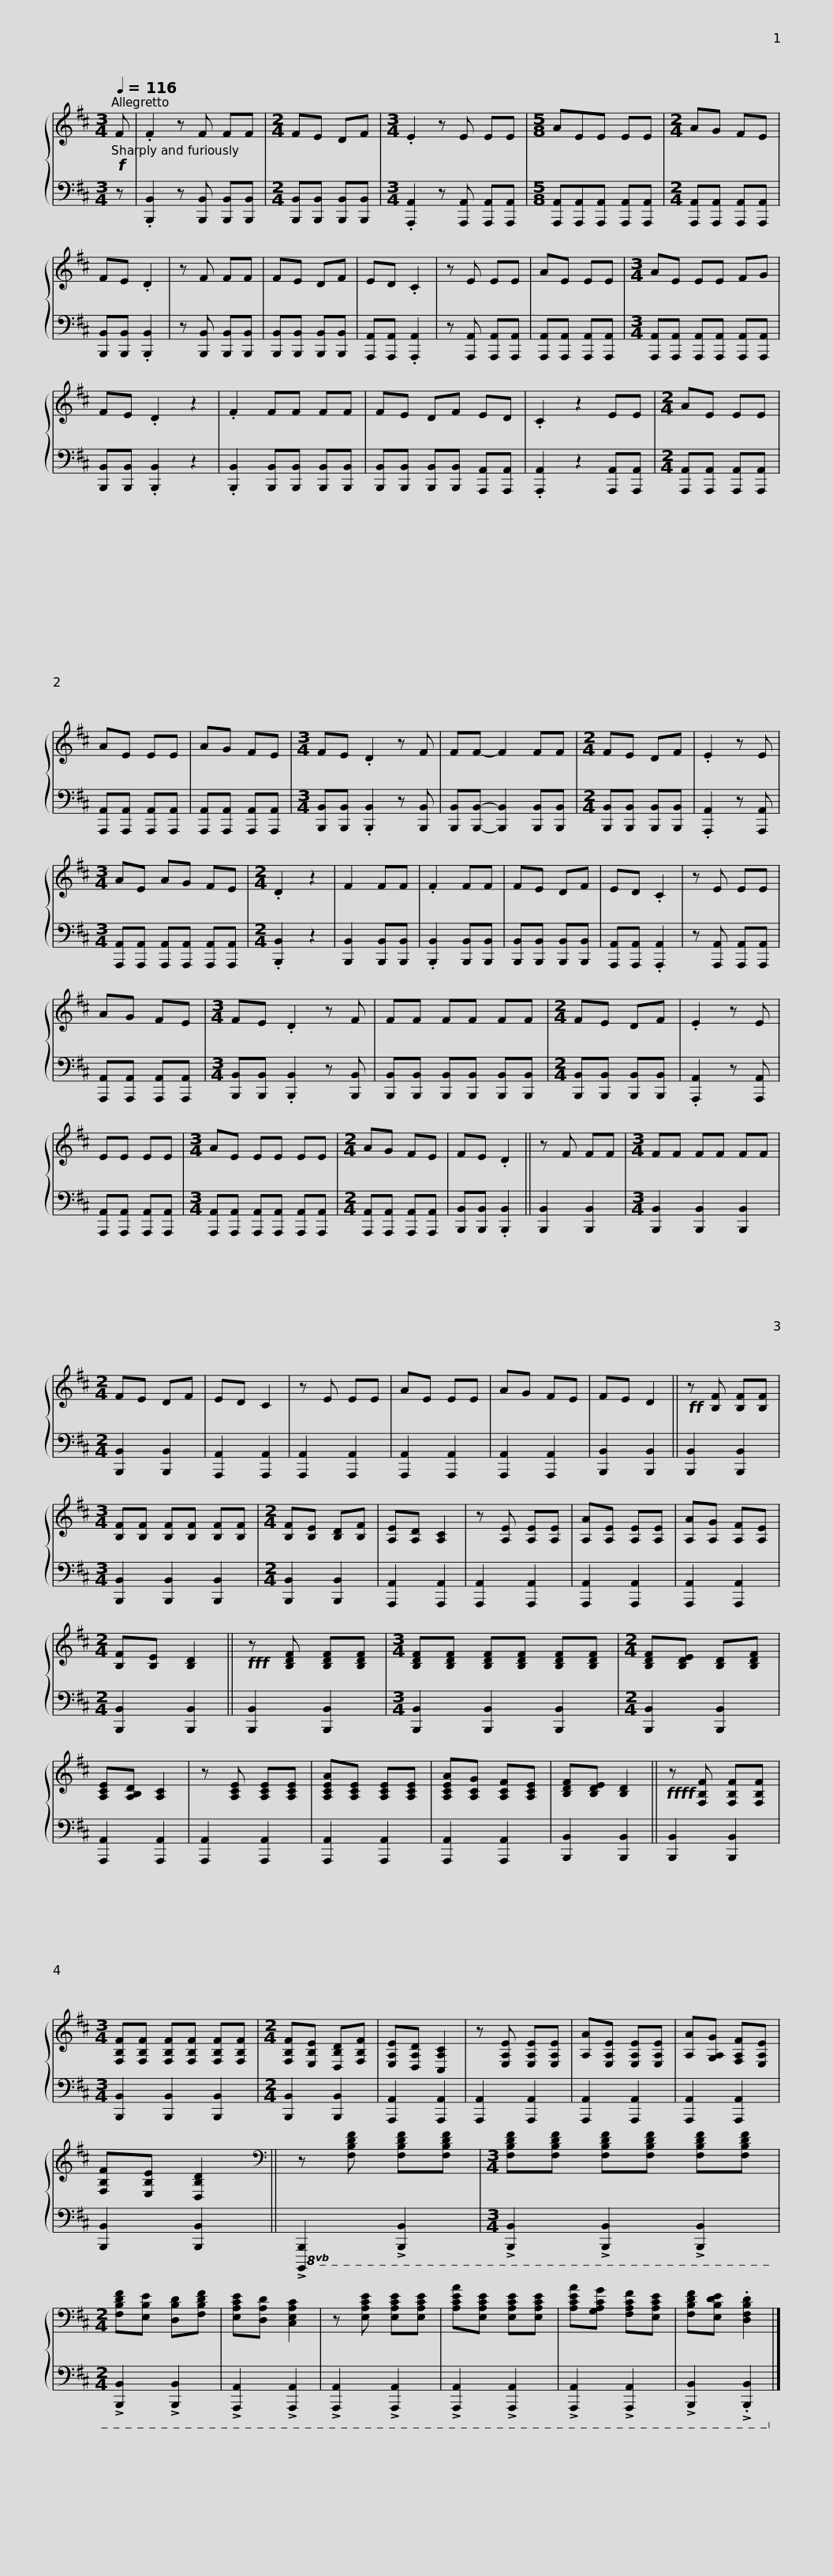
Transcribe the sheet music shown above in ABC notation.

X:1
%%score { 1 | 2 }
L:1/8
Q:1/4=116
M:3/4
I:linebreak $
K:D
V:1 treble
V:2 bass
V:1
!f! F | .F2 z F FF |[M:2/4] FE DF |[M:3/4] .E2 z E EE |[M:5/8] AEE EE | %5
[M:2/4] AG FE | FE .D2 |$ z F FF | FE DF | ED .C2 | %10
 z E EE | AE EE |[M:3/4] AE EE FG | FE .D2 z2 |$ .F2 FF FF | %15
 FE DF ED | .C2 z2 EE |[M:2/4] AE EE | AE EE | AG FE |$ %20
[M:3/4] FE .D2 z F | FF- F2 FF |[M:2/4] FE DF | .E2 z E |[M:3/4] AE AG FE | %25
[M:2/4] .D2 z2 | F2 FF |$ .F2 FF | FE DF | ED .C2 | %30
 z E EE | AG FE |[M:3/4] FE .D2 z F | FF FF FF |$[M:2/4] FE DF | %35
 .E2 z E | EE EE |[M:3/4] AE EE EE |[M:2/4] AG FE | FE .D2 || %40
 z F FF |$[M:3/4] FF FF FF |[M:2/4] FE DF | ED C2 | z E EE | %45
 AE EE | AG FE | FE D2 ||!ff! z [B,F] [B,F][B,F] |$[M:3/4] [B,F][B,F] [B,F][B,F] [B,F][B,F] | %50
[M:2/4] [B,F][B,E] [B,D][B,F] | [A,E][A,D] [A,C]2 | z [A,E] [A,E][A,E] | [A,A][A,E] [A,E][A,E] | [A,A][A,G] [A,F][A,E] | %55
[M:2/4] [B,F][B,E] [B,D]2 ||$!fff! z [B,DF] [B,DF][B,DF] |[M:3/4] [B,DF][B,DF] [B,DF][B,DF] [B,DF][B,DF] |[M:2/4] [B,DF][B,DE] [B,D][B,DF] | [A,CE][A,B,D] [A,C]2 | %60
 z [A,CE] [A,CE][A,CE] | [A,CEA][A,CE] [A,CE][A,CE] | [A,CEA][A,CG] [A,CF][A,CE] |$ [B,DF][B,DE] [B,D]2 ||!ffff! z [F,B,F] [F,B,F][F,B,F] | %65
[M:3/4] [F,B,F][F,B,F] [F,B,F][F,B,F] [F,B,F][F,B,F] |[M:2/4] [F,B,F][E,B,E] [D,B,D][F,B,F] | [E,A,E][D,A,D] [C,A,C]2 | z [E,A,E] [E,A,E][E,A,E] | [A,A][E,A,E] [E,A,E][E,A,E] |$ %70
 [A,A][G,A,G] [F,A,F][E,A,E] | [F,B,F][E,B,E] [D,B,D]2 ||[K:bass] z [F,B,DF] [F,B,DF][F,B,DF] |[M:3/4] [F,B,DF][F,B,DF] [F,B,DF][F,B,DF] [F,B,DF][F,B,DF] |[M:2/4] [F,B,DF][E,B,E] [D,B,D][F,B,DF] | %75
 [E,A,CE][D,A,D] [C,E,A,C]2 | z [E,A,CE] [E,A,CE][E,A,CE] |$ [A,CEA][E,A,CE] [E,A,CE][E,A,CE] | [A,CEA][G,A,CG] [F,A,CF][E,A,CE] | [F,B,DF][E,B,DE] .[D,F,B,D]2 |] %80
V:2
 z | .[B,,,B,,]2 z [B,,,B,,] [B,,,B,,][B,,,B,,] |[M:2/4] [B,,,B,,][B,,,B,,] [B,,,B,,][B,,,B,,] |[M:3/4] .[A,,,A,,]2 z [A,,,A,,] [A,,,A,,][A,,,A,,] |[M:5/8] [A,,,A,,][A,,,A,,][A,,,A,,] [A,,,A,,][A,,,A,,] | %5
[M:2/4] [A,,,A,,][A,,,A,,] [A,,,A,,][A,,,A,,] | [B,,,B,,][B,,,B,,] .[B,,,B,,]2 |$ z [B,,,B,,] [B,,,B,,][B,,,B,,] | [B,,,B,,][B,,,B,,] [B,,,B,,][B,,,B,,] | [A,,,A,,][A,,,A,,] .[A,,,A,,]2 | %10
 z [A,,,A,,] [A,,,A,,][A,,,A,,] | [A,,,A,,][A,,,A,,] [A,,,A,,][A,,,A,,] |[M:3/4] [A,,,A,,][A,,,A,,] [A,,,A,,][A,,,A,,] [A,,,A,,][A,,,A,,] | [B,,,B,,][B,,,B,,] .[B,,,B,,]2 z2 |$ .[B,,,B,,]2 [B,,,B,,][B,,,B,,] [B,,,B,,][B,,,B,,] | %15
 [B,,,B,,][B,,,B,,] [B,,,B,,][B,,,B,,] [A,,,A,,][A,,,A,,] | .[A,,,A,,]2 z2 [A,,,A,,][A,,,A,,] |[M:2/4] [A,,,A,,][A,,,A,,] [A,,,A,,][A,,,A,,] | [A,,,A,,][A,,,A,,] [A,,,A,,][A,,,A,,] | [A,,,A,,][A,,,A,,] [A,,,A,,][A,,,A,,] |$ %20
[M:3/4] [B,,,B,,][B,,,B,,] .[B,,,B,,]2 z [B,,,B,,] | [B,,,B,,][B,,,B,,]- [B,,,B,,]2 [B,,,B,,][B,,,B,,] |[M:2/4] [B,,,B,,][B,,,B,,] [B,,,B,,][B,,,B,,] | .[A,,,A,,]2 z [A,,,A,,] |[M:3/4] [A,,,A,,][A,,,A,,] [A,,,A,,][A,,,A,,] [A,,,A,,][A,,,A,,] | %25
[M:2/4] .[B,,,B,,]2 z2 | [B,,,B,,]2 [B,,,B,,][B,,,B,,] |$ .[B,,,B,,]2 [B,,,B,,][B,,,B,,] | [B,,,B,,][B,,,B,,] [B,,,B,,][B,,,B,,] | [A,,,A,,][A,,,A,,] .[A,,,A,,]2 | %30
 z [A,,,A,,] [A,,,A,,][A,,,A,,] | [A,,,A,,][A,,,A,,] [A,,,A,,][A,,,A,,] |[M:3/4] [B,,,B,,][B,,,B,,] .[B,,,B,,]2 z [B,,,B,,] | [B,,,B,,][B,,,B,,] [B,,,B,,][B,,,B,,] [B,,,B,,][B,,,B,,] |$[M:2/4] [B,,,B,,][B,,,B,,] [B,,,B,,][B,,,B,,] | %35
 .[A,,,A,,]2 z [A,,,A,,] | [A,,,A,,][A,,,A,,] [A,,,A,,][A,,,A,,] |[M:3/4] [A,,,A,,][A,,,A,,] [A,,,A,,][A,,,A,,] [A,,,A,,][A,,,A,,] |[M:2/4] [A,,,A,,][A,,,A,,] [A,,,A,,][A,,,A,,] | [B,,,B,,][B,,,B,,] .[B,,,B,,]2 || %40
 [B,,,B,,]2 [B,,,B,,]2 |$[M:3/4] [B,,,B,,]2 [B,,,B,,]2 [B,,,B,,]2 |[M:2/4] [B,,,B,,]2 [B,,,B,,]2 | [A,,,A,,]2 [A,,,A,,]2 | [A,,,A,,]2 [A,,,A,,]2 | %45
 [A,,,A,,]2 [A,,,A,,]2 | [A,,,A,,]2 [A,,,A,,]2 | [B,,,B,,]2 [B,,,B,,]2 || [B,,,B,,]2 [B,,,B,,]2 |$[M:3/4] [B,,,B,,]2 [B,,,B,,]2 [B,,,B,,]2 | %50
[M:2/4] [B,,,B,,]2 [B,,,B,,]2 | [A,,,A,,]2 [A,,,A,,]2 | [A,,,A,,]2 [A,,,A,,]2 | [A,,,A,,]2 [A,,,A,,]2 | [A,,,A,,]2 [A,,,A,,]2 | %55
[M:2/4] [B,,,B,,]2 [B,,,B,,]2 ||$ [B,,,B,,]2 [B,,,B,,]2 |[M:3/4] [B,,,B,,]2 [B,,,B,,]2 [B,,,B,,]2 |[M:2/4] [B,,,B,,]2 [B,,,B,,]2 | [A,,,A,,]2 [A,,,A,,]2 | %60
 [A,,,A,,]2 [A,,,A,,]2 | [A,,,A,,]2 [A,,,A,,]2 | [A,,,A,,]2 [A,,,A,,]2 |$ [B,,,B,,]2 [B,,,B,,]2 || [B,,,B,,]2 [B,,,B,,]2 | %65
[M:3/4] [B,,,B,,]2 [B,,,B,,]2 [B,,,B,,]2 |[M:2/4] [B,,,B,,]2 [B,,,B,,]2 | [A,,,A,,]2 [A,,,A,,]2 | [A,,,A,,]2 [A,,,A,,]2 | [A,,,A,,]2 [A,,,A,,]2 |$ %70
 [A,,,A,,]2 [A,,,A,,]2 | [B,,,B,,]2 [B,,,B,,]2 ||!8vb(! !>![B,,,,B,,,]2 !>![B,,,,B,,,]2 |[M:3/4] !>![B,,,,B,,,]2 !>![B,,,,B,,,]2 !>![B,,,,B,,,]2 |[M:2/4] !>![B,,,,B,,,]2 !>![B,,,,B,,,]2 | %75
 !>![A,,,,A,,,]2 !>![A,,,,A,,,]2 | !>![A,,,,A,,,]2 !>![A,,,,A,,,]2 |$ !>![A,,,,A,,,]2 !>![A,,,,A,,,]2 | !>![A,,,,A,,,]2 !>![A,,,,A,,,]2 | !>![B,,,,B,,,]2 !>!.[B,,,,B,,,]2!8vb)! |] %80
